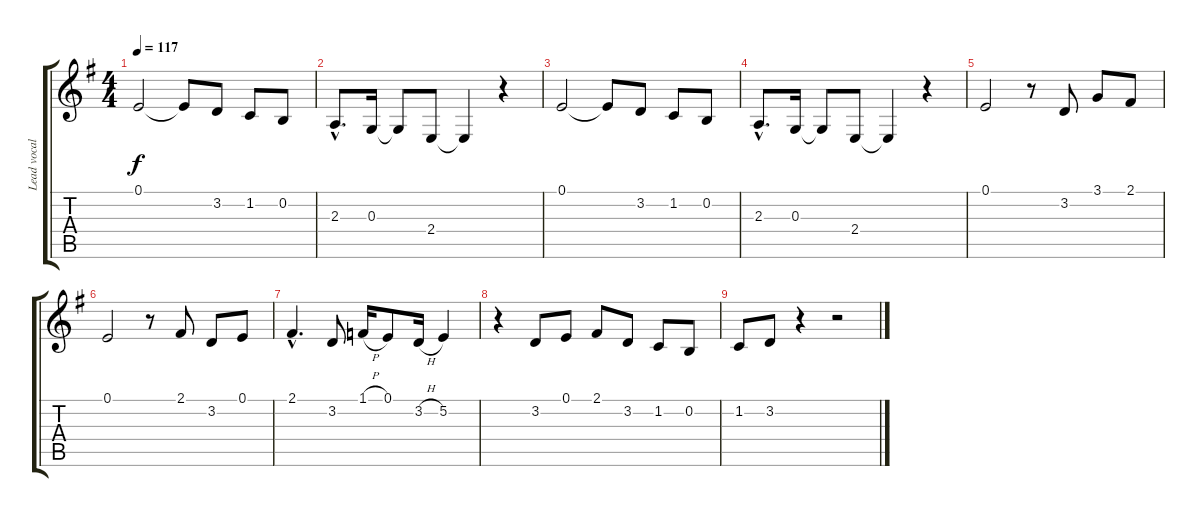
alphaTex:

\track ("Lead vocal" "Lead vocal") {instrument altosax}
\staff {score tabs}
\tuning (E4 B3 G3 D3 A2 E2) {hide}
\ts (4 4)
\tempo 117
\clef g2
\ks g
0.1.2{dy f} 0.1{t}.8 3.2.8 1.2.8 0.2.8 |
2.3{hac}.8{d} 0.3.16 0.3{t}.8 2.4.8 2.4{t}.4 r.4 |
0.1.2 0.1{t}.8 3.2.8 1.2.8 0.2.8 |
2.3{hac}.8{d} 0.3.16 0.3{t}.8 2.4.8 2.4{t}.4 r.4 |
0.1.2 r.8 3.2.8 3.1.8 2.1.8 |
0.1.2 r.8 2.1.8 3.2.8 0.1.8 |
2.1{hac}.4{d} 3.2.8 1.1{h}.16 0.1.8 3.2{h}.16 5.2.4 |
r.4 3.2.8 0.1.8 2.1.8 3.2.8 1.2.8 0.2.8 |
1.2.8 3.2.8 r.4 r.2
